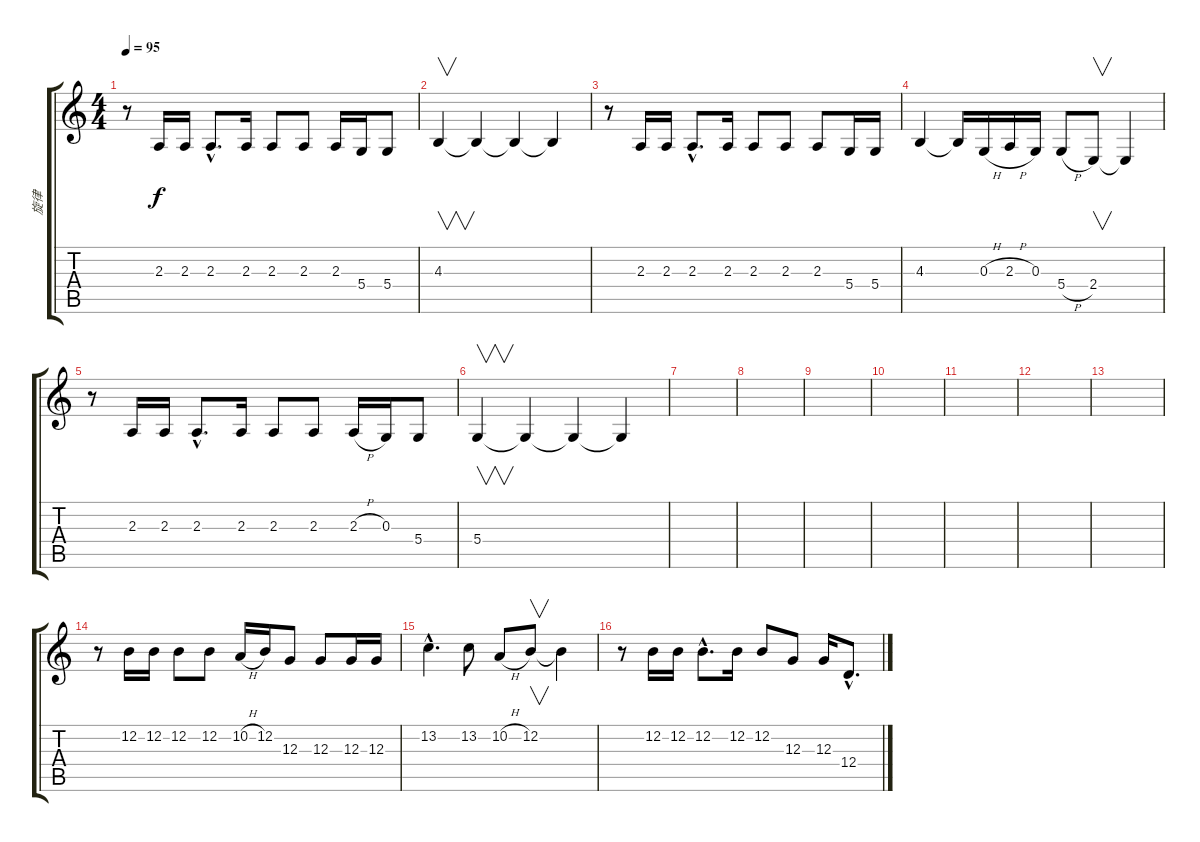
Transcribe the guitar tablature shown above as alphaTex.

\track ("旋律" "旋律") {instrument lead6voice}
\staff {score tabs}
\tuning (E4 B3 G3 D3 A2 E2) {hide}
\ts (4 4)
\tempo 95
\clef g2
\ks c
r.8{dy f} 2.3.16 2.3.16 2.3{hac}.8{d} 2.3.16 2.3.8 2.3.8 2.3.16 5.4.16 5.4.8 |
4.3.4{v} 4.3{t}.4 4.3{t}.4 4.3{t}.4 |
r.8 2.3.16 2.3.16 2.3{hac}.8{d} 2.3.16 2.3.8 2.3.8 2.3.8 5.4.16 5.4.16 |
4.3.4 4.3{t}.16 0.3{h}.16 2.3{h}.16 0.3.16 5.4{h}.8 2.4.8{v} 2.4{t}.4 |
r.8 2.3.16 2.3.16 2.3{hac}.8{d} 2.3.16 2.3.8 2.3.8 2.3{h}.16 0.3.16 5.4.8 |
5.4.4{v} 5.4{t}.4 5.4{t}.4 5.4{t}.4 |
|
|
|
|
|
|
|
r.8 12.2.16 12.2.16 12.2.8 12.2.8 10.2{h}.16 12.2.16 12.3.8 12.3.8 12.3.16 12.3.16 |
13.2{hac}.4{d} 13.2.8 10.2{h}.8 12.2.8{v} 12.2{t}.4 |
r.8 12.2.16 12.2.16 12.2{hac}.8{d} 12.2.16 12.2.8 12.3.8 12.3.16 12.4{hac}.8{d}
